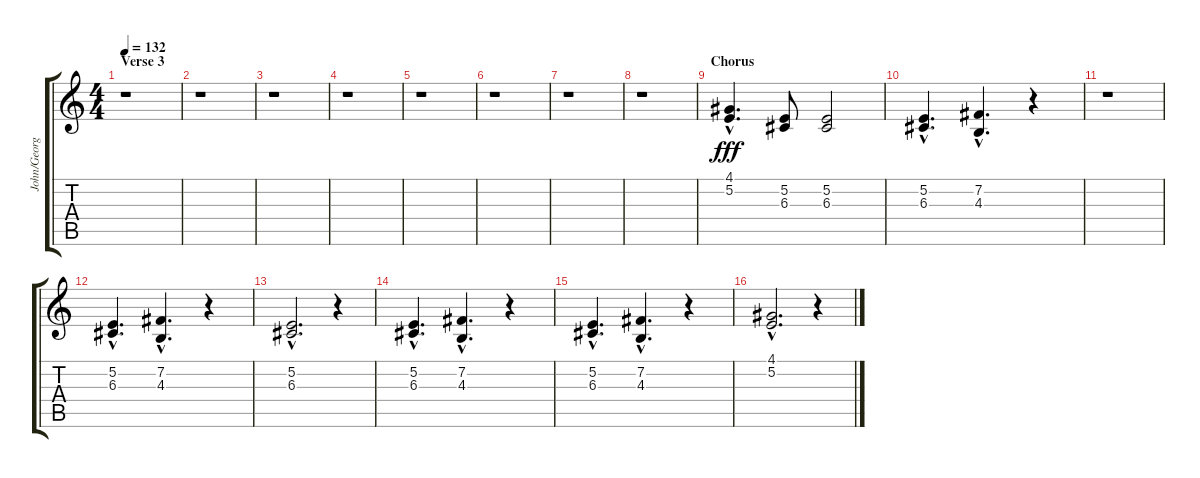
\track ("John/George" "John/Georg") {instrument choiraahs}
\staff {score tabs}
\tuning (E4 B3 G3 D3 A2 E2) {hide}
\ts (4 4)
\section ("" "Verse 3")
\tempo 132
\clef g2
\ks c
r.1{dy fff} |
r.1 |
r.1 |
r.1 |
r.1 |
r.1 |
r.1 |
r.1 |
\section ("" "Chorus")
(4.1{hac} 5.2{hac}).4{d} (5.2 6.3).8 (5.2 6.3).2 |
(5.2{hac} 6.3{hac}).4{d} (7.2{hac} 4.3{hac}).4{d} r.4 |
r.1 |
(5.2{hac} 6.3{hac}).4{d} (7.2{hac} 4.3{hac}).4{d} r.4 |
(5.2{hac} 6.3{hac}).2{d} r.4 |
(5.2{hac} 6.3{hac}).4{d} (7.2{hac} 4.3{hac}).4{d} r.4 |
(5.2{hac} 6.3{hac}).4{d} (7.2{hac} 4.3{hac}).4{d} r.4 |
(4.1{hac} 5.2{hac}).2{d} r.4
